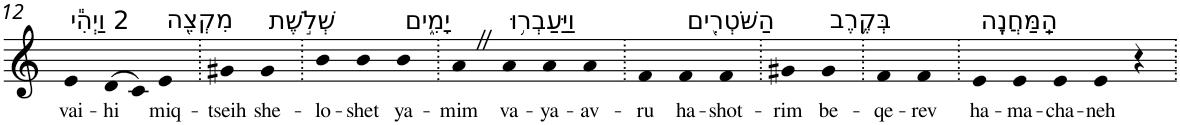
**kern	**text
*part1	*part1
*staff1	*staff1
*I"Piano	*
*I'Pno	*
!!LO:PB:g=z
*clefG2	*
*k[]	*
=12	=12
!LO:TX:a:t=2 וַיְהִ֕י	!
!	!LO:LY:b
4e	vai-
!	!LO:LY:b
(>8d	-hi
8c)	.
!LO:TX:a:t=מִקְצֵ֖ה	!
!	!LO:LY:b
4e	miq-
=13.	=13.
!	!LO:LY:b
4g#X	-tseih
!LO:TX:a:t=שְׁלֹ֣שֶׁת	!
!	!LO:LY:b
4g#	she-
=14.	=14.
!	!LO:LY:b
4b	-lo-
!	!LO:LY:b
4b	-shet
!LO:TX:a:t=יָמִ֑ים	!
!	!LO:LY:b
4b	ya-
=15.	=15.
!	!LO:LY:b
4aZ	-mim
!LO:TX:a:t=וַיַּעַבְר֥וּ	!
!	!LO:LY:b
4a	va-
!	!LO:LY:b
4a	-ya-
!	!LO:LY:b
4a	-av-
=16.	=16.
!	!LO:LY:b
4f	-ru
!LO:TX:a:t=הַשֹּׁטְרִ֖ים	!
!	!LO:LY:b
4f	ha-
!	!LO:LY:b
4f	-shot-
=17.	=17.
!	!LO:LY:b
4g#X	-rim
!LO:TX:a:t=בְּקֶ֥רֶב	!
!	!LO:LY:b
4g#	be-
=18.	=18.
!	!LO:LY:b
4f	-qe-
!	!LO:LY:b
4f	-rev
=19.	=19.
!LO:TX:a:t=הַֽמַּחֲנֶֽה	!
!	!LO:LY:b
4e	ha-
!	!LO:LY:b
4e	-ma-
!	!LO:LY:b
4e	-cha-
!	!LO:LY:b
4e	-neh
4r	.
=.	=.
*-	*-
